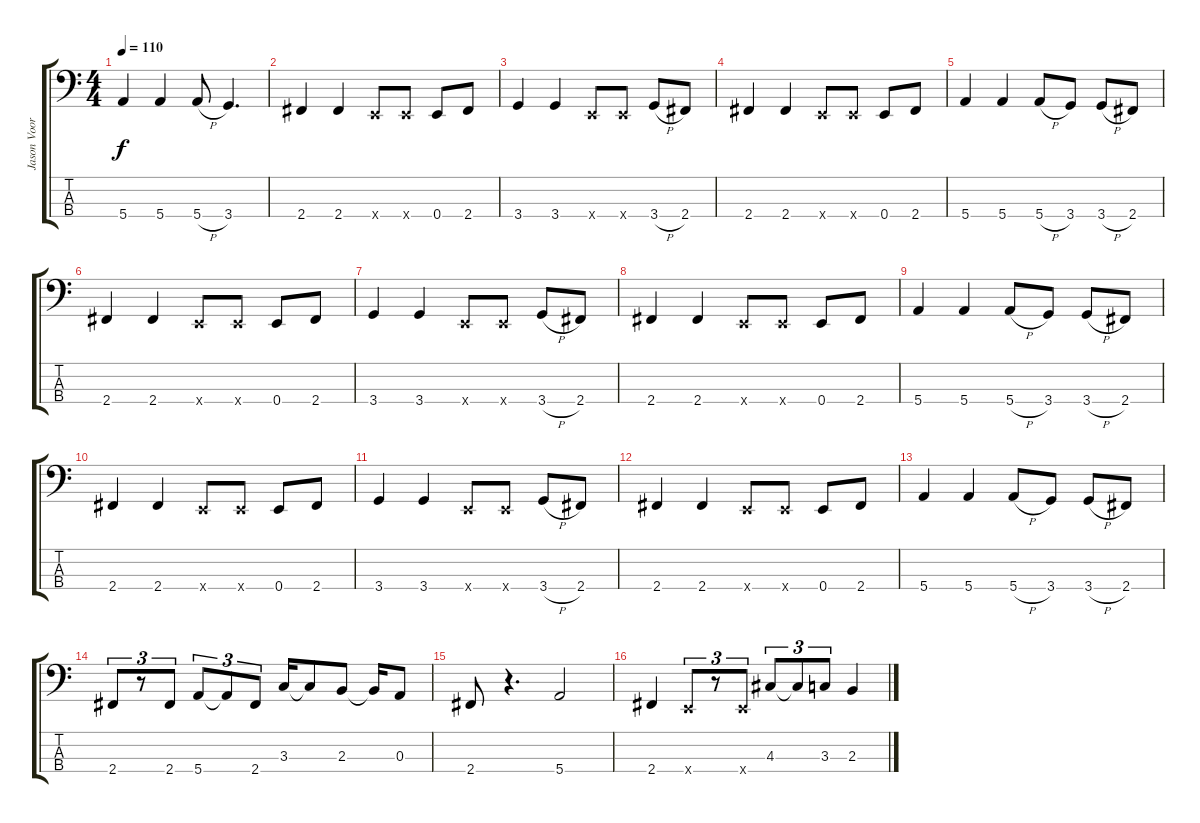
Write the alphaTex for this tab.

\track ("Jason Voorhees" "Jason Voor") {instrument slapbass1}
\staff {score tabs}
\tuning (G2 D2 A1 E1) {hide}
\ts (4 4)
\tempo 110
\clef f4
\ks c
5.4.4{dy f} 5.4.4 5.4{h}.8 3.4.4{d} |
2.4.4 2.4.4 0.4{x}.8 0.4{x}.8 0.4.8 2.4.8 |
3.4.4 3.4.4 0.4{x}.8 0.4{x}.8 3.4{h}.8 2.4.8 |
2.4.4 2.4.4 0.4{x}.8 0.4{x}.8 0.4.8 2.4.8 |
5.4.4 5.4.4 5.4{h}.8 3.4.8 3.4{h}.8 2.4.8 |
2.4.4 2.4.4 0.4{x}.8 0.4{x}.8 0.4.8 2.4.8 |
3.4.4 3.4.4 0.4{x}.8 0.4{x}.8 3.4{h}.8 2.4.8 |
2.4.4 2.4.4 0.4{x}.8 0.4{x}.8 0.4.8 2.4.8 |
5.4.4 5.4.4 5.4{h}.8 3.4.8 3.4{h}.8 2.4.8 |
2.4.4 2.4.4 0.4{x}.8 0.4{x}.8 0.4.8 2.4.8 |
3.4.4 3.4.4 0.4{x}.8 0.4{x}.8 3.4{h}.8 2.4.8 |
2.4.4 2.4.4 0.4{x}.8 0.4{x}.8 0.4.8 2.4.8 |
5.4.4 5.4.4 5.4{h}.8 3.4.8 3.4{h}.8 2.4.8 |
2.4.8{tu (3 2)} r.8{tu (3 2)} 2.4.8{tu (3 2)} 5.4.8{tu (3 2)} 5.4{t}.8{tu (3 2)} 2.4.8{tu (3 2)} 3.3.16 3.3{t}.8 2.3.8 2.3{t}.16 0.3.8 |
2.4.8 r.4{d} 5.4.2 |
2.4.4 0.4{x}.8{tu (3 2)} r.8{tu (3 2)} 0.4{x}.8{tu (3 2)} 4.3.8{tu (3 2)} 4.3{t}.8{tu (3 2)} 3.3.8{tu (3 2)} 2.3.4
